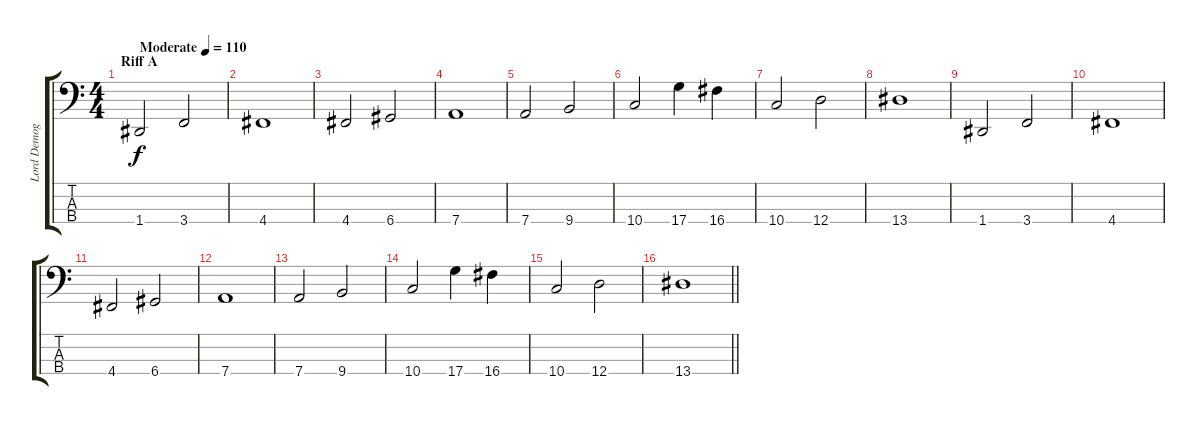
\track ("Lord Demogorgon" "Lord Demog") {instrument electricbasspick}
\staff {score tabs}
\tuning (F2 C2 G1 D1) {hide}
\ts (4 4)
\section ("" "Riff A")
\tempo (110 "Moderate")
\clef f4
\ks c
1.4.2{dy f instrument electricbasspick} 3.4.2 |
4.4.1 |
4.4.2 6.4.2 |
7.4.1 |
7.4.2 9.4.2 |
10.4.2 17.4.4 16.4.4 |
10.4.2 12.4.2 |
13.4.1 |
1.4.2 3.4.2 |
4.4.1 |
4.4.2 6.4.2 |
7.4.1 |
7.4.2 9.4.2 |
10.4.2 17.4.4 16.4.4 |
10.4.2 12.4.2 |
\barLineRight lightlight
13.4.1
